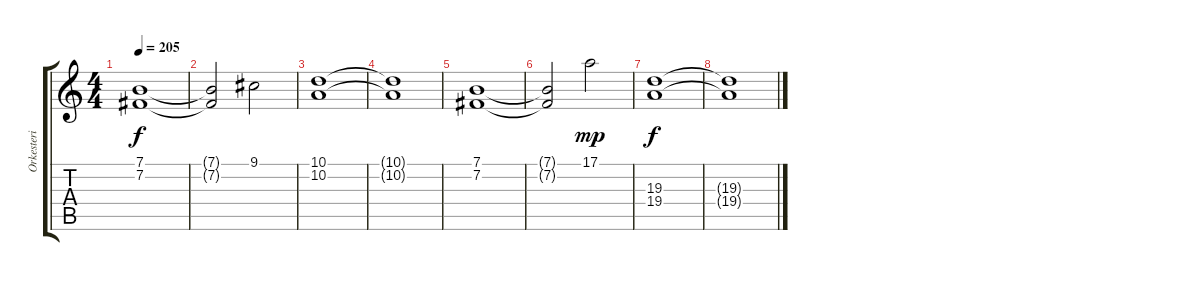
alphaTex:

\track ("Orkesteri F" "Orkesteri ") {instrument choiraahs}
\staff {score tabs}
\tuning (E4 B3 G3 D3 A2 E2) {hide}
\ts (4 4)
\tempo 205
\clef g2
\ks c
(7.1 7.2).1{dy f} |
(7.1{t} 7.2{t}).2 9.1.2 |
(10.1 10.2).1 |
(10.1{t} 10.2{t}).1 |
(7.1 7.2).1 |
(7.1{t} 7.2{t}).2 17.1.2{dy mp} |
(19.3 19.4).1{dy f} |
(19.3{t} 19.4{t}).1
